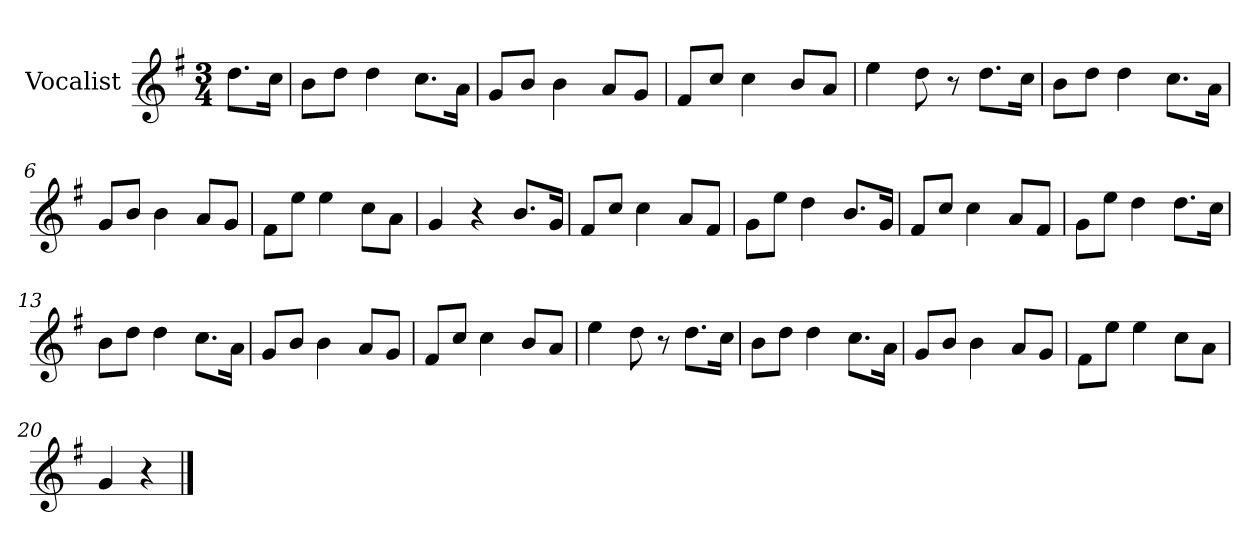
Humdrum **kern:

**kern
*part1
*staff1
*I"Vocalist
*k[f#]
*G:
*M3/4
=
8.ddL
16ccJk
=1
8bL
8ddJ
4dd
8.ccL
16aJk
=2
8gL
8bJ
4b
8aL
8gJ
=3
8f#L
8ccJ
4cc
8bL
8aJ
=4
4ee
8dd
8r
8.ddL
16ccJk
=5
8bL
8ddJ
4dd
8.ccL
16aJk
=6
8gL
8bJ
4b
8aL
8gJ
=7
8f#L
8eeJ
4ee
8ccL
8aJ
=8
4g
4r
8.bL
16gJk
=9
8f#L
8ccJ
4cc
8aL
8f#J
=10
8gL
8eeJ
4dd
8.bL
16gJk
=11
8f#L
8ccJ
4cc
8aL
8f#J
=12
8gL
8eeJ
4dd
8.ddL
16ccJk
=13
8bL
8ddJ
4dd
8.ccL
16aJk
=14
8gL
8bJ
4b
8aL
8gJ
=15
8f#L
8ccJ
4cc
8bL
8aJ
=16
4ee
8dd
8r
8.ddL
16ccJk
=17
8bL
8ddJ
4dd
8.ccL
16aJk
=18
8gL
8bJ
4b
8aL
8gJ
=19
8f#L
8eeJ
4ee
8ccL
8aJ
=20
4g
4r
==
*-
